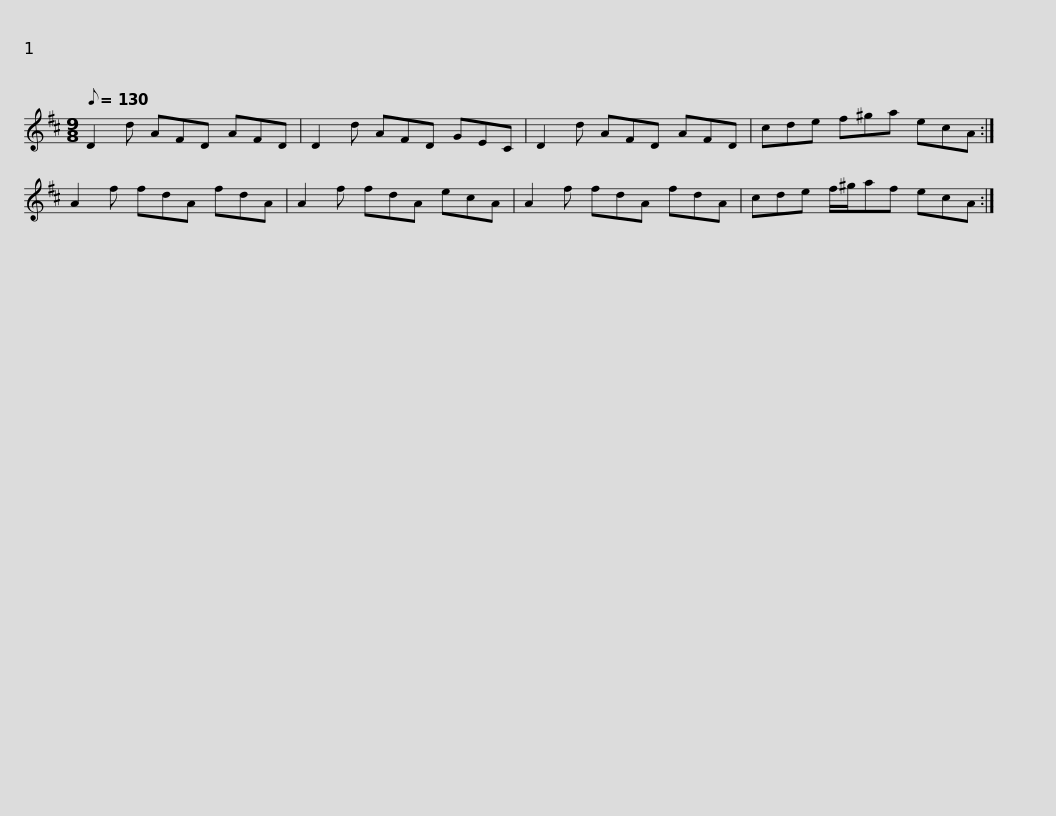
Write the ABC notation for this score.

X:1
L:1/8
Q:1/8=130
M:9/8
I:linebreak $
K:D
V:1 treble
V:1
 D2 d AFD AFD | D2 d AFD GEC | D2 d AFD AFD | cde f^ga ecA :|$ A2 f fdA fdA | %5
 A2 f fdA ecA | A2 f fdA fdA | cde f/^g/af ecA :| %8
